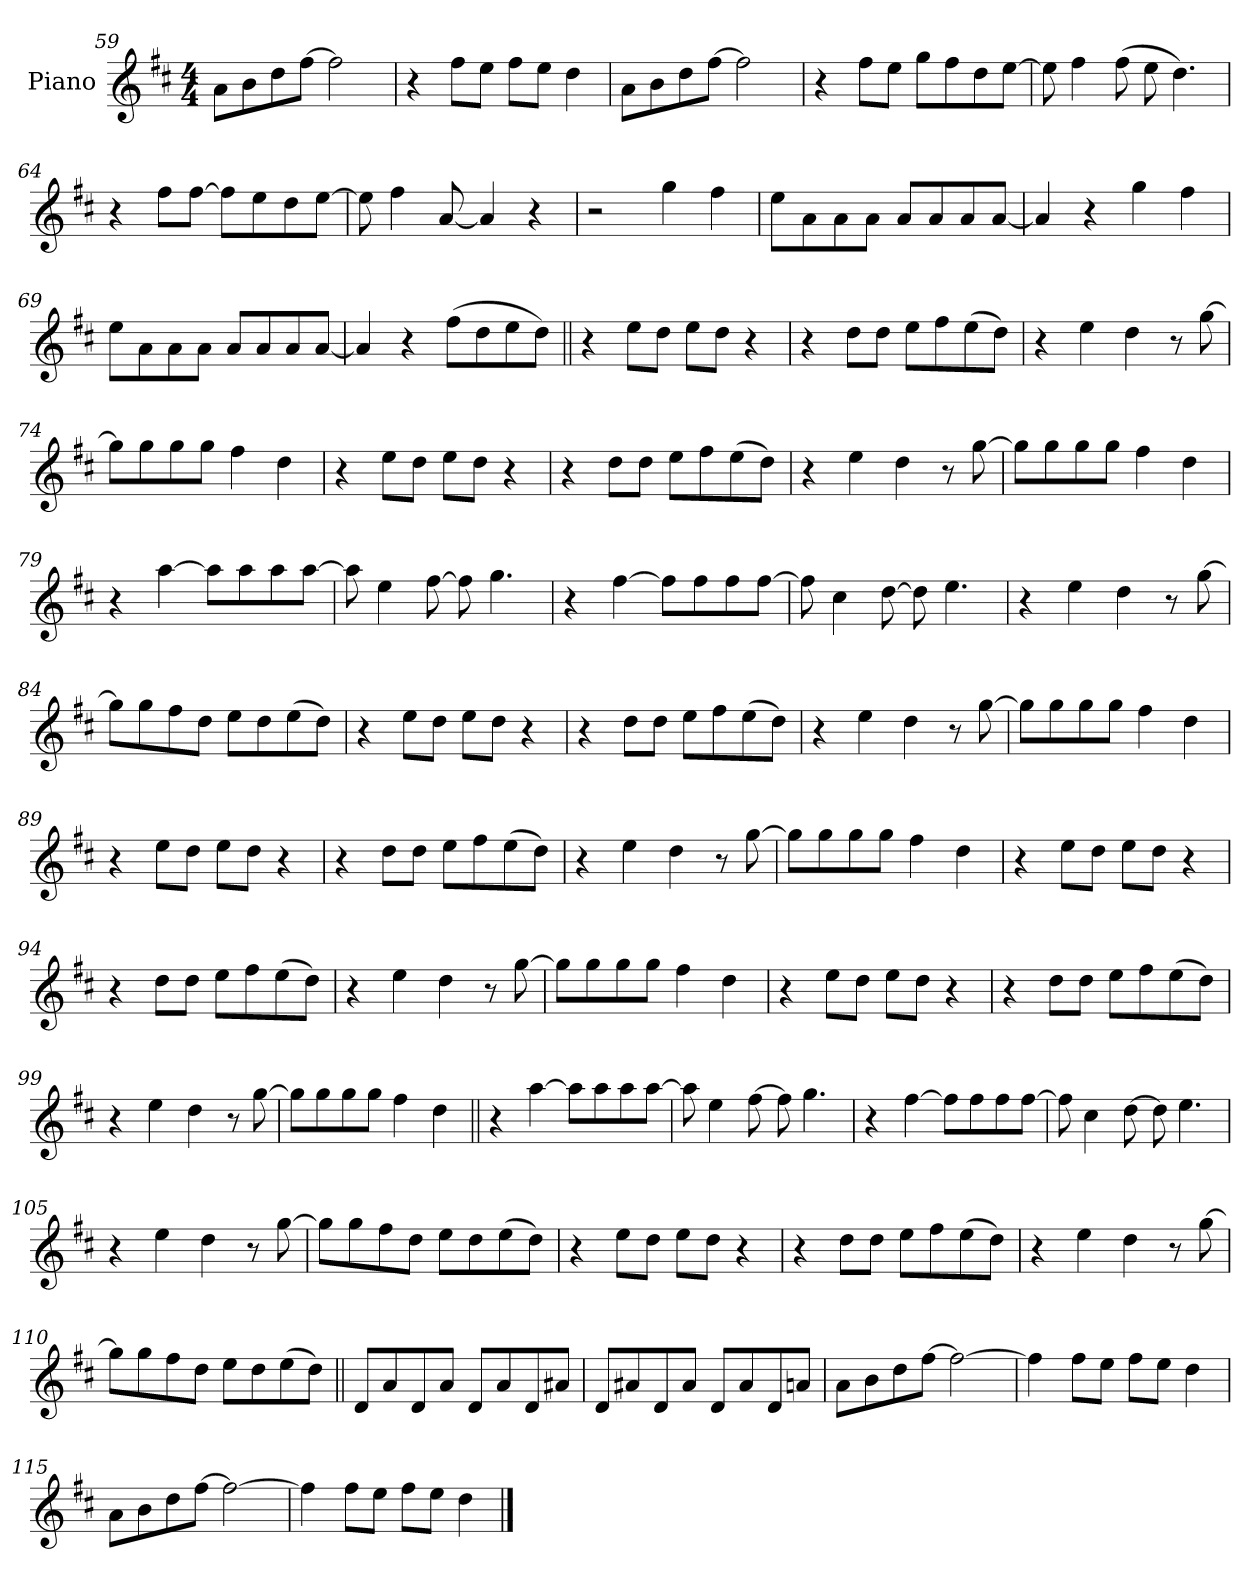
**kern
*part1
*staff1
*I"Piano
*I'Pno.
*clefG2
*k[f#c#]
*M4/4
=59
8aL
8b
8dd
[8ff#J
2ff#]
=60
4r
8ff#L
8eeJ
8ff#L
8eeJ
4dd
=61
8aL
8b
8dd
[8ff#J
2ff#]
=62
4r
8ff#L
8eeJ
8ggL
8ff#
8dd
[8eeJ
=63
8ee]
4ff#
(8ff#
8ee
4.dd)
=64
4r
8ff#L
[8ff#J
8ff#L]
8ee
8dd
[8eeJ
=65
8ee]
4ff#
[8a
4a]
4r
=66
2r
4gg
4ff#
=67
8eeL
8a
8a
8aJ
8aL
8a
8a
[8aJ
=68
4a]
4r
4gg
4ff#
=69
8eeL
8a
8a
8aJ
8aL
8a
8a
[8aJ
=70
4a]
4r
(8ff#L
8dd
8ee
8ddJ)
=71||
4r
8eeL
8ddJ
8eeL
8ddJ
4r
=72
4r
8ddL
8ddJ
8eeL
8ff#
(8ee
8ddJ)
=73
4r
4ee
4dd
8r
[8gg
=74
8ggL]
8gg
8gg
8ggJ
4ff#
4dd
=75
4r
8eeL
8ddJ
8eeL
8ddJ
4r
=76
4r
8ddL
8ddJ
8eeL
8ff#
(8ee
8ddJ)
=77
4r
4ee
4dd
8r
[8gg
=78
8ggL]
8gg
8gg
8ggJ
4ff#
4dd
=79
4r
[4aa
8aaL]
8aa
8aa
[8aaJ
=80
8aa]
4ee
[8ff#
8ff#]
4.gg
=81
4r
[4ff#
8ff#L]
8ff#
8ff#
[8ff#J
=82
8ff#]
4cc#
[8dd
8dd]
4.ee
=83
4r
4ee
4dd
8r
[8gg
=84
8ggL]
8gg
8ff#
8ddJ
8eeL
8dd
(8ee
8ddJ)
=85
4r
8eeL
8ddJ
8eeL
8ddJ
4r
=86
4r
8ddL
8ddJ
8eeL
8ff#
(8ee
8ddJ)
=87
4r
4ee
4dd
8r
[8gg
=88
8ggL]
8gg
8gg
8ggJ
4ff#
4dd
=89
4r
8eeL
8ddJ
8eeL
8ddJ
4r
=90
4r
8ddL
8ddJ
8eeL
8ff#
(8ee
8ddJ)
=91
4r
4ee
4dd
8r
[8gg
=92
8ggL]
8gg
8gg
8ggJ
4ff#
4dd
=93
4r
8eeL
8ddJ
8eeL
8ddJ
4r
=94
4r
8ddL
8ddJ
8eeL
8ff#
(8ee
8ddJ)
=95
4r
4ee
4dd
8r
[8gg
=96
8ggL]
8gg
8gg
8ggJ
4ff#
4dd
=97
4r
8eeL
8ddJ
8eeL
8ddJ
4r
=98
4r
8ddL
8ddJ
8eeL
8ff#
(8ee
8ddJ)
=99
4r
4ee
4dd
8r
[8gg
=100
8ggL]
8gg
8gg
8ggJ
4ff#
4dd
=101||
4r
[4aa
8aaL]
8aa
8aa
[8aaJ
=102
8aa]
4ee
[8ff#
8ff#]
4.gg
=103
4r
[4ff#
8ff#L]
8ff#
8ff#
[8ff#J
=104
8ff#]
4cc#
[8dd
8dd]
4.ee
=105
4r
4ee
4dd
8r
[8gg
=106
8ggL]
8gg
8ff#
8ddJ
8eeL
8dd
(8ee
8ddJ)
=107
4r
8eeL
8ddJ
8eeL
8ddJ
4r
=108
4r
8ddL
8ddJ
8eeL
8ff#
(8ee
8ddJ)
=109
4r
4ee
4dd
8r
[8gg
=110
8ggL]
8gg
8ff#
8ddJ
8eeL
8dd
(8ee
8ddJ)
=111||
8d!L
8a!
8d!
8a!J
8d!L
8a!
8d!
8a#X!J
=112
8d!L
8a#X!
8d!
8a#!J
8d!L
8a#!
8d!
8an!J
=113
8a!L
8b!
8dd!
[8ff#!J
2ff#!_
=114
4ff#!]
8ff#!L
8ee!J
8ff#!L
8ee!J
4dd!
=115
8a!L
8b!
8dd!
[8ff#!J
2ff#!_
=116
4ff#!]
8ff#!L
8ee!J
8ff#!L
8ee!J
4dd!
==
*-
